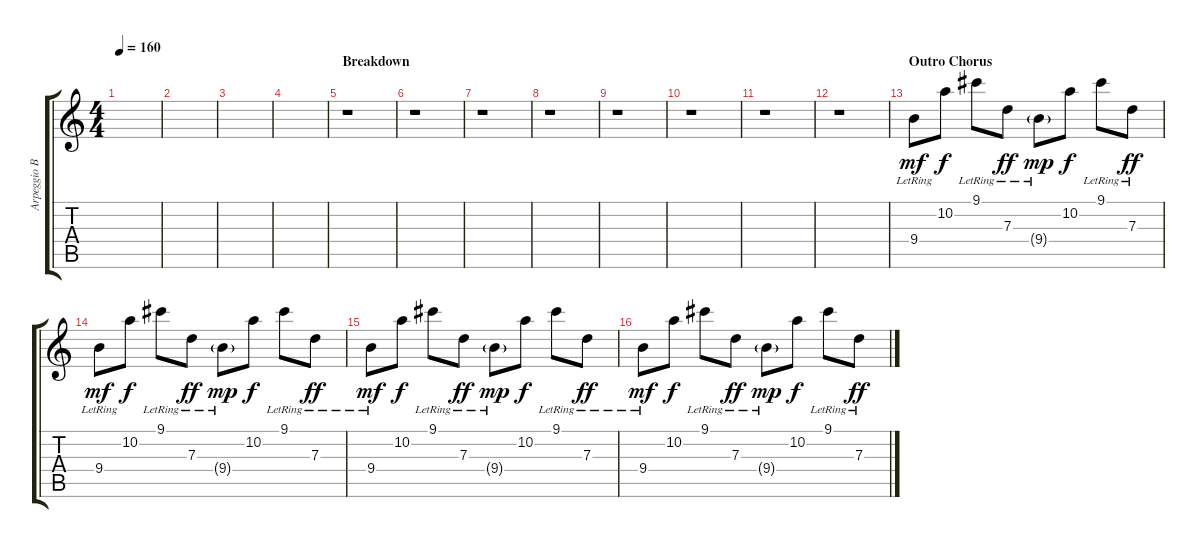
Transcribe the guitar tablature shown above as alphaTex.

\track ("Arpeggio BG" "Arpeggio B") {instrument electricguitarclean}
\staff {score tabs}
\tuning (E4 B3 G3 D3 A2 E2) {hide}
\ts (4 4)
\tempo 160
\clef g2
\ks c
|
|
|
|
\section ("" "Breakdown")
r.1 |
r.1 |
r.1 |
r.1 |
r.1 |
r.1 |
r.1 |
r.1 |
\section ("" "Outro Chorus")
9.4{lr}.8{dy mf} 10.2.8{dy f} 9.1{lr}.8 7.3{lr}.8{dy ff} 9.4{g lr}.8{dy mp} 10.2.8{dy f} 9.1{lr}.8 7.3{lr}.8{dy ff} |
9.4{lr}.8{dy mf} 10.2.8{dy f} 9.1{lr}.8 7.3{lr}.8{dy ff} 9.4{g lr}.8{dy mp} 10.2.8{dy f} 9.1{lr}.8 7.3{lr}.8{dy ff} |
9.4{lr}.8{dy mf} 10.2.8{dy f} 9.1{lr}.8 7.3{lr}.8{dy ff} 9.4{g lr}.8{dy mp} 10.2.8{dy f} 9.1{lr}.8 7.3{lr}.8{dy ff} |
9.4{lr}.8{dy mf} 10.2.8{dy f} 9.1{lr}.8 7.3{lr}.8{dy ff} 9.4{g lr}.8{dy mp} 10.2.8{dy f} 9.1{lr}.8 7.3{lr}.8{dy ff}
